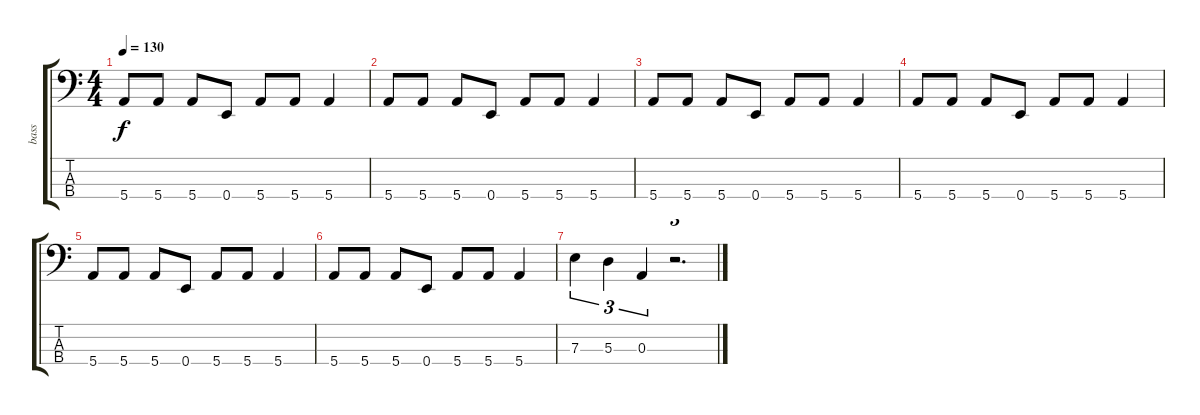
\track ("bass" "bass") {instrument slapbass2}
\staff {score tabs}
\tuning (G2 D2 A1 E1) {hide}
\ts (4 4)
\tempo 130
\clef f4
\ks c
5.4.8{dy f} 5.4.8 5.4.8 0.4.8 5.4.8 5.4.8 5.4.4 |
5.4.8 5.4.8 5.4.8 0.4.8 5.4.8 5.4.8 5.4.4 |
5.4.8 5.4.8 5.4.8 0.4.8 5.4.8 5.4.8 5.4.4 |
5.4.8 5.4.8 5.4.8 0.4.8 5.4.8 5.4.8 5.4.4 |
5.4.8 5.4.8 5.4.8 0.4.8 5.4.8 5.4.8 5.4.4 |
5.4.8 5.4.8 5.4.8 0.4.8 5.4.8 5.4.8 5.4.4 |
7.3.4{tu (3 2)} 5.3.4{tu (3 2)} 0.3.4{tu (3 2)} r.2{d tu (3 2)}
